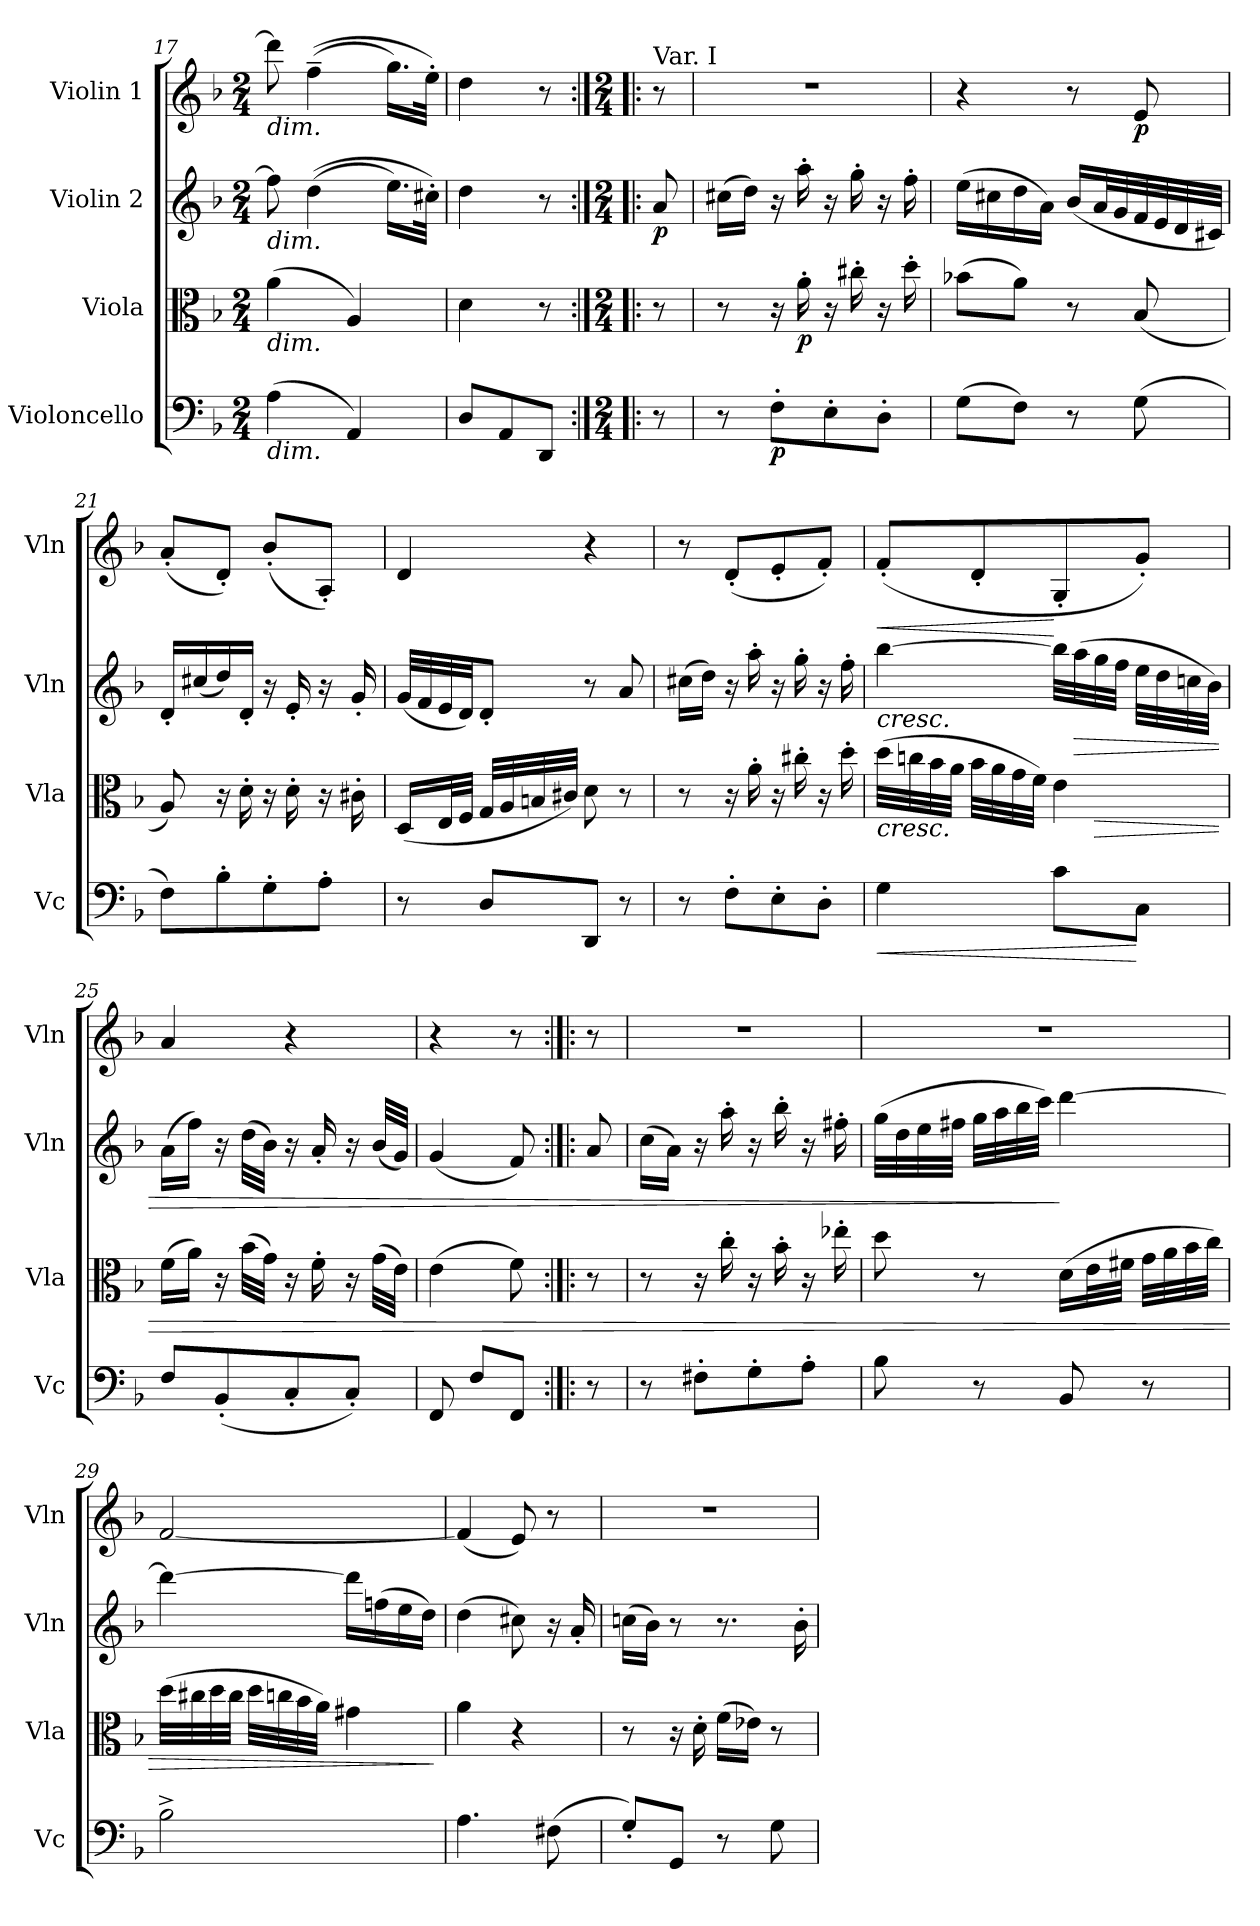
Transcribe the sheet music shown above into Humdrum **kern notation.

**kern	**dynam	**kern	**dynam	**kern	**dynam	**kern	**dynam
*part4	*part4	*part3	*part3	*part2	*part2	*part1	*part1
*staff4	*staff4	*staff3	*staff3	*staff2	*staff2	*staff1	*staff1
*I"Violoncello	*	*I"Viola	*	*I"Violin 2	*	*I"Violin 1	*
*I'Vc	*	*I'Vla	*	*I'Vln	*	*I'Vln	*
*clefF4	*	*clefC3	*	*clefG2	*	*clefG2	*
*k[b-]	*	*k[b-]	*	*k[b-]	*	*k[b-]	*
*M2/4	*	*M2/4	*	*M2/4	*	*M2/4	*
=17	=17	=17	=17	=17	=17	=17	=17
!	!	!	!	!	!	!LO:TX:b:i:t=dim.	!
!	!	!	!	!LO:TX:b:i:t=dim.	!	!	!
!	!	!LO:TX:b:i:t=dim.	!	!	!	!	!
!LO:TX:b:i:t=dim.	!	!	!	!	!	!	!
(4A\	.	(4a\	.	8ff\]	.	8ddd\]	.
.	.	.	.	((4dd\	.	((4ff~\	.
4AA/)	.	4A/)	.	.	.	.	.
.	.	.	.	16.ee\LL)	.	16.gg\LL)	.
.	.	.	.	32cc#X'\JJk)	.	32ee'\JJk)	.
=17X2	=17X2	=17X2	=17X2	=17X2	=17X2	=17X2	=17X2
8D/L	.	4d\	.	4dd\	.	4dd\	.
8AA/	.	.	.	.	.	.	.
8DD/J	.	8r	.	8r	.	8r	.
!!LO:LB:g=z
=18:|!|:	=18:|!|:	=18:|!|:	=18:|!|:	=18:|!|:	=18:|!|:	=18:|!|:	=18:|!|:
*M2/4	*	*M2/4	*	*M2/4	*	*M2/4	*
!	!	!	!	!	!	!LO:TX:a:t=Var. I	!
!	!	!	!	!	!LO:DY:b	!	!
8r	.	8r	.	8a/	p	8r	.
=19	=19	=19	=19	=19	=19	=19	=19
8r	.	8r	.	(16cc#X\LL	.	2r	.
.	.	.	.	16dd\JJ)	.	.	.
!	!LO:DY:b	!	!	!	!	!	!
8F'\L	p	16r	.	16r	.	.	.
!	!	!	!LO:DY:b	!	!	!	!
.	.	16a'\	p	16aa'\	.	.	.
8E'\	.	16r	.	16r	.	.	.
.	.	16cc#X'\	.	16gg'\	.	.	.
8D'\J	.	16r	.	16r	.	.	.
.	.	16dd'\	.	16ff'\	.	.	.
=20	=20	=20	=20	=20	=20	=20	=20
(8G\L	.	(8b-X\L	.	(16ee\LL	.	4r	.
.	.	.	.	16cc#X\	.	.	.
8F\J)	.	8a\J)	.	16dd\	.	.	.
.	.	.	.	16a\JJ)	.	.	.
8r	.	8r	.	(16b-/LL	.	8r	.
.	.	.	.	32a/L	.	.	.
.	.	.	.	32g/	.	.	.
!	!	!	!	!	!	!	!LO:DY:b
(8G\	.	(8B-/	.	32f/	.	8e/	p
.	.	.	.	32e/	.	.	.
.	.	.	.	32d/	.	.	.
.	.	.	.	32c#X/JJJ)	.	.	.
=21	=21	=21	=21	=21	=21	=21	=21
8F\L)	.	8A/)	.	16d'/LL	.	(8a'/L	.
.	.	.	.	(16cc#X/	.	.	.
8B-'\	.	16r	.	16dd/)	.	8d'/J)	.
.	.	16d'\	.	16d'/JJ	.	.	.
8G'\	.	16r	.	16r	.	(8b-'/L	.
.	.	16d'\	.	16e'/	.	.	.
8A'\J	.	16r	.	16r	.	8A'/J)	.
.	.	16c#X'\	.	16g'/	.	.	.
!!LO:LB:g=z
=22	=22	=22	=22	=22	=22	=22	=22
8r	.	(16D/LL	.	(32g/LLL	.	4d/	.
.	.	.	.	32f/	.	.	.
.	.	32E/L	.	32e/	.	.	.
.	.	32F/JJJ	.	32d/JJ)	.	.	.
8D/L	.	32G/LLL	.	8d'/J	.	.	.
.	.	32A/	.	.	.	.	.
.	.	32Bn/	.	.	.	.	.
.	.	32c#X/JJJ)	.	.	.	.	.
8DD/J	.	8d\	.	8r	.	4r	.
8r	.	8r	.	8a/	.	.	.
=23	=23	=23	=23	=23	=23	=23	=23
8r	.	8r	.	(16cc#X\LL	.	8r	.
.	.	.	.	16dd\JJ)	.	.	.
8F'\L	.	16r	.	16r	.	(8d'/L	.
.	.	16a'\	.	16aa'\	.	.	.
8E'\	.	16r	.	16r	.	8e'/	.
.	.	16cc#X'\	.	16gg'\	.	.	.
8D'\J	.	16r	.	16r	.	8f'/J)	.
.	.	16dd'\	.	16ff'\	.	.	.
=24	=24	=24	=24	=24	=24	=24	=24
!	!LO:HP:b	!	!LO:HP:b	!	!LO:HP:b	!	!LO:HP:b
*	*	*^	*	*	*	*^	*
4G\	<	(32dd\LLL	4ryy	<	[4bb-\	<	(>8f'>/L	4ryy	<
.	.	32ccn\	.	.	.	.	.	.	.
.	.	32b-\	.	.	.	.	.	.	.
.	.	32a\JJJ	.	.	.	.	.	.	.
.	.	32b-\LLL	.	.	.	.	8d'>/	.	.
.	.	32a\	.	.	.	.	.	.	.
.	.	32g\	.	.	.	.	.	.	.
.	.	32f\JJJ)	.	.	.	.	.	.	.
8c\L	.	4e\	16ryy	.	32bb-\LLL]	.	8G'>/	16ryy	[
!	!	!	!	!	!	!LO:HP:b	!	!	!
.	.	.	.	.	(32aa\	>	.	.	.
!	!	!	!	!LO:HP:b	!	!	!	!	!
.	.	.	16ryy	>	32gg\	.	.	16ryy	.
.	.	.	.	.	32ff\JJJ	.	.	.	.
8C\J	[	.	8ryy	.	32ee\LLL	.	8g'>/J)	8ryy	.
.	.	.	.	.	32dd\	.	.	.	.
.	.	.	.	.	32ccn\	.	.	.	.
.	.	.	.	.	32b-\JJJ)	.	.	.	.
*	*	*v	*v	*	*	*	*v	*v	*
.	.	.	[	.	[	.	.
!!LO:PB:g=z
=25	=25	=25	=25	=25	=25	=25	=25
8F/L	.	(16f\LL	.	(16a\LL	.	4a/	.
.	.	16a\JJ)	.	16ff\JJ)	.	.	.
(8BB-'/	.	16r	.	16r	.	.	.
.	.	(32b-\LLL	.	(32dd\LLL	.	.	.
.	.	32g\JJJ)	.	32b-\JJJ)	.	.	.
8C'/	.	16r	.	16r	.	4r	.
.	.	16f'\	.	16a'/	.	.	.
8C'/J)	.	16r	.	16r	.	.	.
.	.	(32g\LLL	.	(32b-/LLL	.	.	.
.	.	32e\JJJ)	.	32g/JJJ)	.	.	.
=25X3	=25X3	=25X3	=25X3	=25X3	=25X3	=25X3	=25X3
8FF/	.	(4e\	.	(4g/	.	4r	.
8F/L	.	.	.	.	.	.	.
8FF/J	.	8f\)	.	8f/)	.	8r	.
=26:|!|:	=26:|!|:	=26:|!|:	=26:|!|:	=26:|!|:	=26:|!|:	=26:|!|:	=26:|!|:
8r	.	8r	.	8a/	.	8r	.
=27	=27	=27	=27	=27	=27	=27	=27
8r	.	8r	.	(16cc\LL	.	2r	.
.	.	.	.	16a\JJ)	.	.	.
8F#X'\L	.	16r	.	16r	.	.	.
.	.	16cc'\	.	16aa'\	.	.	.
8G'\	.	16r	.	16r	.	.	.
.	.	16b-'\	.	16bb-'\	.	.	.
8A'\J	.	16r	.	16r	.	.	.
.	.	16ee-X'\	.	16ff#X'\	.	.	.
=28	=28	=28	=28	=28	=28	=28	=28
8B-\	.	8dd\	.	(32gg\LLL	.	2r	.
.	.	.	.	32dd\	.	.	.
.	.	.	.	32ee\	.	.	.
.	.	.	.	32ff#X\JJJ	.	.	.
8r	.	8r	.	32gg\LLL	.	.	.
.	.	.	.	32aa\	.	.	.
.	.	.	.	32bb-\	.	.	.
.	.	.	.	32ccc\JJJ)	.	.	.
8BB-/	.	(16d\LL	.	[4ddd\	]	.	.
.	.	32e\L	.	.	.	.	.
.	.	32f#X\JJJ	.	.	.	.	.
8r	.	32g\LLL	.	.	.	.	.
.	.	32a\	.	.	.	.	.
.	.	32b-\	.	.	.	.	.
.	.	32cc\JJJ)	.	.	.	.	.
!!LO:LB:g=z
=29	=29	=29	=29	=29	=29	=29	=29
2B-^\	.	(32dd\LLL	.	4ddd\_	.	[2f/	.
.	.	32cc#X\	.	.	.	.	.
.	.	32dd\	.	.	.	.	.
.	.	32cc#\JJJ	.	.	.	.	.
.	.	32dd\LLL	.	.	.	.	.
.	.	32ccn\	.	.	.	.	.
.	.	32b-\	.	.	.	.	.
.	.	32a\JJJ)	.	.	.	.	.
.	.	4g#X\	.	16ddd\LL]	.	.	.
.	.	.	.	(16ffn\	.	.	.
.	.	.	.	16ee\	.	.	.
.	.	.	.	16dd\JJ)	.	.	.
.	.	.	]	.	.	.	.
=30	=30	=30	=30	=30	=30	=30	=30
4.A\	.	4a\	.	(4dd\	.	(4f/]	.
.	.	4r	.	8cc#X\)	.	8e/)	.
(8F#X\	.	.	.	16r	.	8r	.
.	.	.	.	16a'/	.	.	.
=31	=31	=31	=31	=31	=31	=31	=31
8G'/L)	.	8r	.	(16ccn\LL	.	2r	.
.	.	.	.	16b-\JJ)	.	.	.
8GG/J	.	16r	.	8r	.	.	.
.	.	16d'\	.	.	.	.	.
8r	.	(16f\LL	.	8.r	.	.	.
.	.	16e-X\JJ)	.	.	.	.	.
8G\	.	8r	.	.	.	.	.
.	.	.	.	16b-'\	.	.	.
=	=	=	=	=	=	=	=
*-	*-	*-	*-	*-	*-	*-	*-
